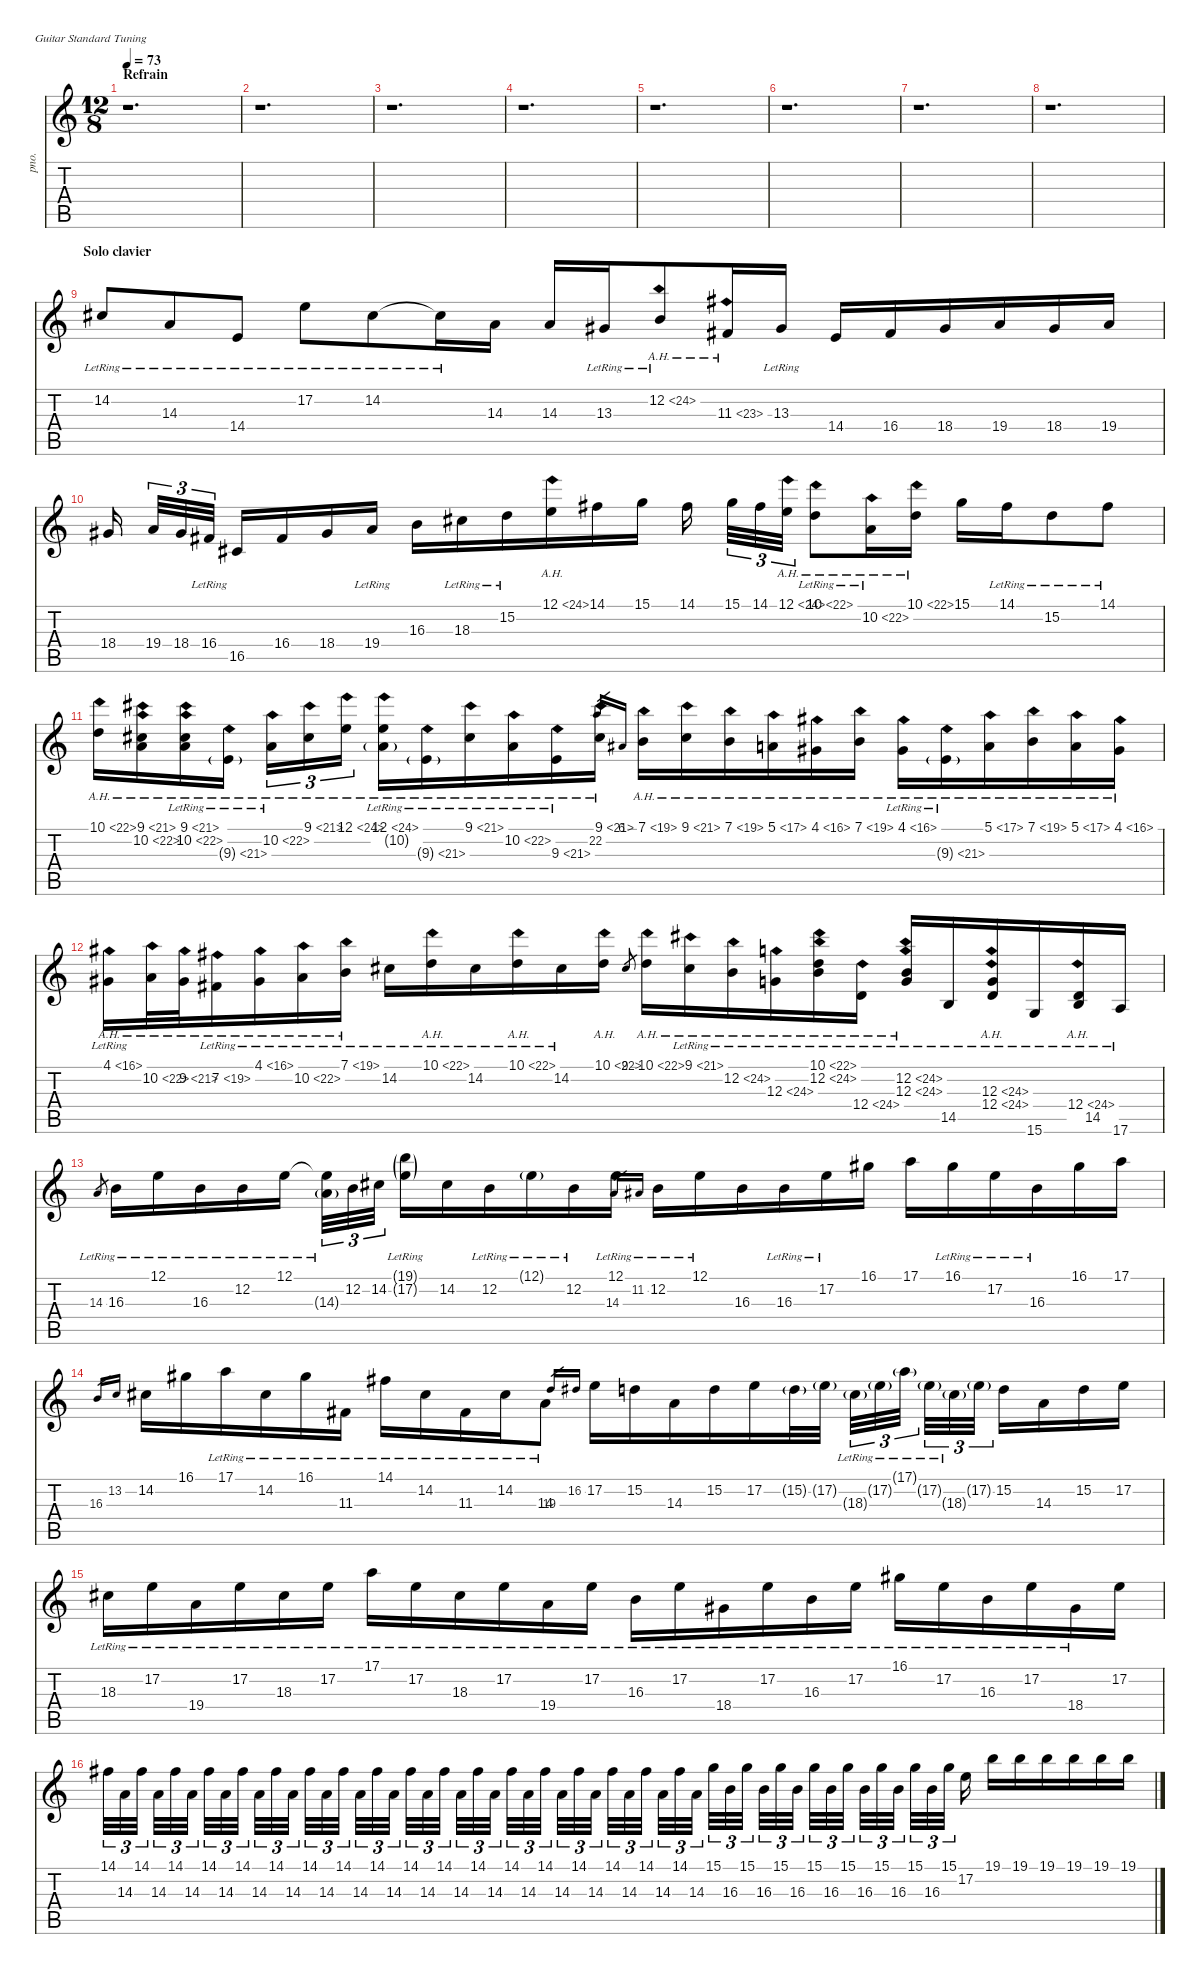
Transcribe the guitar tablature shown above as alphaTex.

\defaultSystemsLayout 4
\hideDynamics
\bracketExtendMode nobrackets
\otherSystemsTrackNameOrientation horizontal
\track ("Piano" "pno.") {instrument acousticgrandpiano}
\staff {score tabs}
\tuning (E4 B3 G3 D3 A2 E2)
\ts (12 8)
\section ("" "Refrain")
\tempo 73
\clef g2
\ks c
r.1{d dy f beam Down} |
r.1{d beam Down} |
r.1{d beam Down} |
r.1{d beam Down} |
r.1{d beam Down} |
r.1{d beam Down} |
r.1{d beam Down} |
r.1{d beam Down} |
\section ("" "Solo clavier")
14.2{lr acc #}.8{beam Up} 14.3{lr}.8{beam Up} 14.4{lr}.8{beam Up} 17.2{lr}.8{beam Down} 14.2{lr acc #}.8{beam Down} 14.2{lr t acc #}.16{beam Down} 14.3.16{beam Down} 14.3.16{beam Up} 13.3{lr acc #}.16{beam Up} 12.2{ah 12 lr}.8{beam Up} 11.3{ah 12 acc #}.16{beam Up} 13.3{lr acc #}.16{beam Up} 14.4.16{beam Up} 16.4{acc #}.16{beam Up} 18.4{acc #}.16{beam Up} 19.4.16{beam Up} 18.4{acc #}.16{beam Up} 19.4.16{beam Up} |
18.4{acc #}.16{beam Up} 19.4.32{tu (3 2) beam Up} 18.4{acc #}.32{tu (3 2) beam Up} 16.4{lr acc #}.32{tu (3 2) beam Up} 16.5{lr acc #}.16{beam Up} 16.4{acc #}.16{beam Up} 18.4{acc #}.16{beam Up} 19.4{lr}.16{beam Up} 16.3.16{beam Down} 18.3{lr acc #}.16{beam Down} 15.2{lr}.16{beam Down} 12.1{ah 12}.16{beam Down} 14.1{acc #}.16{beam Down} 15.1.16{beam Down} 14.1{acc #}.16{beam Down} 15.1.32{tu (3 2) beam Down} 14.1{acc #}.32{tu (3 2) beam Down} 12.1{ah 12}.32{tu (3 2) beam Down} 10.1{ah 12 lr}.8{beam Down} 10.2{ah 12 lr}.16{beam Down} 10.1{ah 12}.16{beam Down} 15.1.16{beam Down} 14.1{lr acc #}.16{beam Down} 15.2{lr}.8{beam Down} 14.1{lr acc #}.8{beam Down} |
10.1{ah 12}.16{beam Down} (9.1{ah 12 acc #} 10.2{ah 12}).16{beam Down} (9.1{ah 12 lr acc #} 10.2{ah 12 lr}).16{beam Down} 9.3{ah 12 g lr}.16{beam Down} 10.2{ah 12 lr}.16{tu (3 2) beam Down} 9.1{ah 12 acc #}.16{tu (3 2) beam Down} 12.1{ah 12}.16{tu (3 2) beam Down} (12.1{ah 12 lr} 10.2{g lr}).16{beam Down} 9.3{ah 12 g lr}.16{beam Down} 9.1{ah 12 lr acc #}.16{beam Down} 10.2{ah 12 lr}.16{beam Down} 9.3{ah 12 lr}.16{beam Down} 9.1{ah 12 acc #}.16{beam Down} 22.2.16{gr dy mf beam Up} 6.1{acc #}.16{gr beam Up} 7.1{ah 12}.16{dy f beam Down} 9.1{ah 12 acc #}.16{beam Down} 7.1{ah 12}.16{beam Down} 5.1{ah 12}.16{beam Down} 4.1{ah 12 acc #}.16{beam Down} 7.1{ah 12}.16{beam Down} 4.1{ah 12 lr acc #}.16{beam Down} 9.3{ah 12 g lr}.16{beam Down} 5.1{ah 12}.16{beam Down} 7.1{ah 12}.16{beam Down} 5.1{ah 12}.16{beam Down} 4.1{ah 12 acc #}.16{beam Down} |
4.1{ah 12 lr acc #}.16{beam Down} 10.2{ah 12}.32{beam Down} 9.2{ah 12 acc #}.32{beam Down} 7.2{ah 12 lr acc #}.16{beam Down} 4.1{ah 12 lr acc #}.16{beam Down} 10.2{ah 12 lr}.16{beam Down} 7.1{ah 12 lr}.16{beam Down} 14.2{lr acc #}.16{beam Down} 10.1{ah 12 lr}.16{beam Down} 14.2{lr acc #}.16{beam Down} 10.1{ah 12 lr}.16{beam Down} 14.2{lr acc #}.16{beam Down} 10.1{ah 12}.16{beam Down} 9.1{acc #}.8{gr dy mf beam Up} 10.1{ah 12}.16{dy f beam Down} 9.1{ah 12 lr acc #}.16{beam Down} 12.2{ah 12 lr}.16{beam Down} 12.3{ah 12 lr}.16{beam Down} (10.1{ah 12 lr} 12.2{ah 12 lr}).16{beam Down} 12.4{ah 12 lr}.16{beam Down} (12.2{ah 12 lr} 12.3{ah 12 lr}).16{beam Up} 14.5{lr}.16{beam Up} (12.3{ah 12 lr} 12.4{ah 12 lr}).16{beam Up} 15.6{lr}.16{beam Up} (12.4{ah 12 lr} 14.5{lr}).16{beam Up} 17.6{lr}.16{beam Up} |
14.3{lr}.8{gr dy mf beam Up} 16.3{lr}.16{dy f beam Down} 12.1{lr}.16{beam Down} 16.3{lr}.16{beam Down} 12.2{lr}.16{beam Down} 12.1{lr}.16{beam Down} (12.1{lr t} 14.3{g}).32{tu (3 2) beam Down} 12.2.32{tu (3 2) beam Down} 14.2{acc #}.32{tu (3 2) beam Down} (19.1{g lr} 17.2{g lr}).16{beam Down} 14.2{acc #}.16{beam Down} 12.2{lr}.16{beam Down} 12.1{g lr}.16{beam Down} 12.2{lr}.16{beam Down} 12.1.16{beam Down} 14.3{lr}.16{gr dy mf beam Up} 11.2{lr acc #}.16{gr beam Up} 12.2{lr}.16{dy f beam Down} 12.1{lr}.16{beam Down} 16.3.16{beam Down} 16.3{lr}.16{beam Down} 17.2{lr}.16{beam Down} 16.1{acc #}.16{beam Down} 17.1.16{beam Down} 16.1{lr acc #}.16{beam Down} 17.2{lr}.16{beam Down} 16.3{lr}.16{beam Down} 16.1{acc #}.16{beam Down} 17.1.16{beam Down} |
16.3.16{gr dy mf beam Up} 13.2.16{gr beam Up} 14.2{acc #}.16{dy f beam Down} 16.1{acc #}.16{beam Down} 17.1{lr}.16{beam Down} 14.2{lr acc #}.16{beam Down} 16.1{lr acc #}.16{beam Down} 11.3{lr acc #}.16{beam Down} 14.1{lr acc #}.16{beam Down} 14.2{lr acc #}.16{beam Down} 11.3{lr acc #}.16{beam Down} 14.2{lr acc #}.16{beam Down} 14.3{lr}.8{beam Down} 19.3.16{gr dy mf beam Up} 16.2{acc #}.16{gr beam Up} 17.2.16{dy f beam Down} 15.2.16{beam Down} 14.3.16{beam Down} 15.2.16{beam Down} 17.2.16{beam Down} 15.2{g}.32{beam Down} 17.2{g}.32{beam Down} 18.3{g lr acc #}.32{tu (3 2) beam Down} 17.2{g lr}.32{tu (3 2) beam Down} 17.1{g lr}.32{tu (3 2) beam Down} 17.2{g lr}.32{tu (3 2) beam Down} 18.3{g lr acc #}.32{tu (3 2) beam Down} 17.2{g}.32{tu (3 2) beam Down} 15.2.16{beam Down} 14.3.16{beam Down} 15.2.16{beam Down} 17.2.16{beam Down} |
18.3{lr acc #}.16{beam Down} 17.2{lr}.16{beam Down} 19.4{lr}.16{beam Down} 17.2{lr}.16{beam Down} 18.3{lr acc #}.16{beam Down} 17.2{lr}.16{beam Down} 17.1{lr}.16{beam Down} 17.2{lr}.16{beam Down} 18.3{lr acc #}.16{beam Down} 17.2{lr}.16{beam Down} 19.4{lr}.16{beam Down} 17.2{lr}.16{beam Down} 16.3{lr}.16{beam Down} 17.2{lr}.16{beam Down} 18.4{lr acc #}.16{beam Down} 17.2{lr}.16{beam Down} 16.3{lr}.16{beam Down} 17.2{lr}.16{beam Down} 16.1{lr acc #}.16{beam Down} 17.2{lr}.16{beam Down} 16.3{lr}.16{beam Down} 17.2{lr}.16{beam Down} 18.4{lr acc #}.16{beam Down} 17.2.16{beam Down} |
14.1{acc #}.32{tu (3 2) dy mp beam Down} 14.3.32{tu (3 2) beam Down} 14.1{acc #}.32{tu (3 2) beam Down} 14.3.32{tu (3 2) beam Down} 14.1{acc #}.32{tu (3 2) beam Down} 14.3.32{tu (3 2) beam Down} 14.1{acc #}.32{tu (3 2) beam Down} 14.3.32{tu (3 2) beam Down} 14.1{acc #}.32{tu (3 2) beam Down} 14.3.32{tu (3 2) beam Down} 14.1{acc #}.32{tu (3 2) beam Down} 14.3.32{tu (3 2) beam Down} 14.1{acc #}.32{tu (3 2) beam Down} 14.3.32{tu (3 2) beam Down} 14.1{acc #}.32{tu (3 2) beam Down} 14.3.32{tu (3 2) beam Down} 14.1{acc #}.32{tu (3 2) beam Down} 14.3.32{tu (3 2) beam Down} 14.1{acc #}.32{tu (3 2) beam Down} 14.3.32{tu (3 2) beam Down} 14.1{acc #}.32{tu (3 2) beam Down} 14.3.32{tu (3 2) beam Down} 14.1{acc #}.32{tu (3 2) beam Down} 14.3.32{tu (3 2) beam Down} 14.1{acc #}.32{tu (3 2) beam Down} 14.3.32{tu (3 2) beam Down} 14.1{acc #}.32{tu (3 2) beam Down} 14.3.32{tu (3 2) beam Down} 14.1{acc #}.32{tu (3 2) beam Down} 14.3.32{tu (3 2) beam Down} 14.1{acc #}.32{tu (3 2) beam Down} 14.3.32{tu (3 2) beam Down} 14.1{acc #}.32{tu (3 2) beam Down} 14.3.32{tu (3 2) beam Down} 14.1{acc #}.32{tu (3 2) beam Down} 14.3.32{tu (3 2) beam Down} 15.1.32{tu (3 2) beam Down} 16.3.32{tu (3 2) beam Down} 15.1.32{tu (3 2) beam Down} 16.3.32{tu (3 2) beam Down} 15.1.32{tu (3 2) beam Down} 16.3.32{tu (3 2) beam Down} 15.1.32{tu (3 2) beam Down} 16.3.32{tu (3 2) beam Down} 15.1.32{tu (3 2) beam Down} 16.3.32{tu (3 2) beam Down} 15.1.32{tu (3 2) beam Down} 16.3.32{tu (3 2) beam Down} 15.1.32{tu (3 2) beam Down} 16.3.32{tu (3 2) beam Down} 15.1.32{tu (3 2) beam Down} 17.2.16{dy f beam Down} 19.1.16{beam Down} 19.1.16{beam Down} 19.1.16{beam Down} 19.1.16{beam Down} 19.1.16{beam Down} 19.1.16{beam Down}
